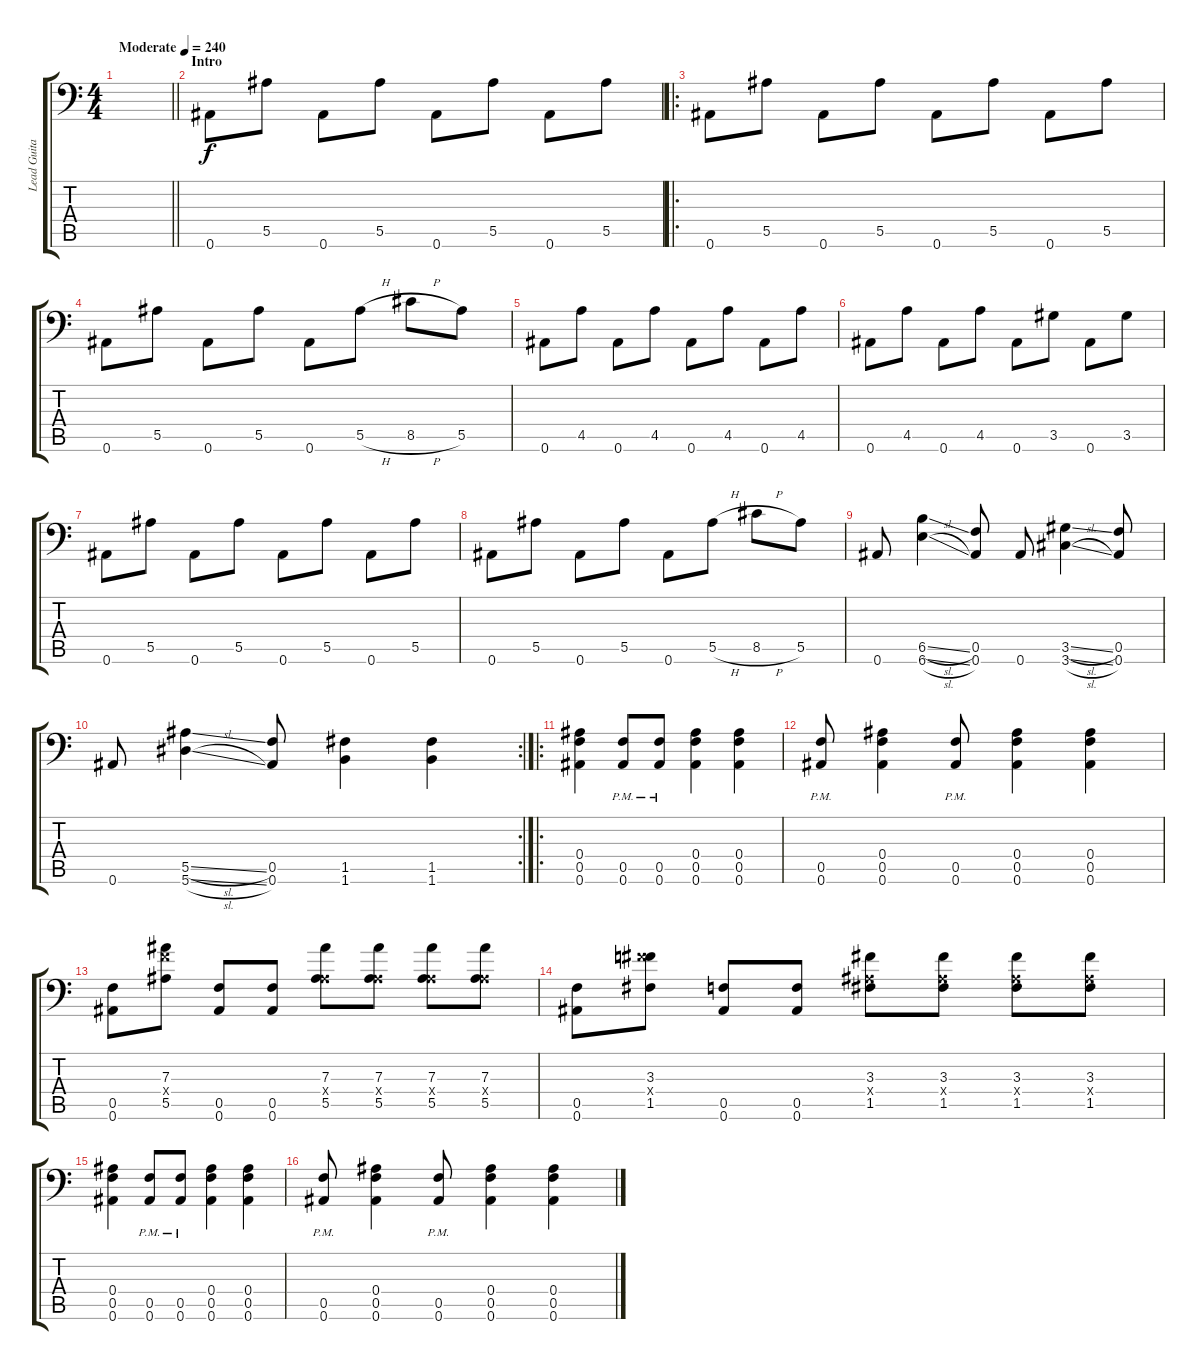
\track ("Lead Guitar" "Lead Guita") {instrument distortionguitar}
\staff {score tabs}
\tuning (C4 G3 Eb3 Bb2 F2 Bb1) {hide}
\ts (4 4)
\tempo (240 "Moderate")
\clef f4
\barLineRight lightlight
\ks c
|
\section ("" "Intro")
0.6.8 5.5.8 0.6.8 5.5.8 0.6.8 5.5.8 0.6.8 5.5.8 |
\ro
0.6.8 5.5.8 0.6.8 5.5.8 0.6.8 5.5.8 0.6.8 5.5.8 |
0.6.8 5.5.8 0.6.8 5.5.8 0.6.8 5.5{h}.8 8.5{h}.8 5.5.8 |
0.6.8 4.5.8 0.6.8 4.5.8 0.6.8 4.5.8 0.6.8 4.5.8 |
0.6.8 4.5.8 0.6.8 4.5.8 0.6.8 3.5.8 0.6.8 3.5.8 |
0.6.8 5.5.8 0.6.8 5.5.8 0.6.8 5.5.8 0.6.8 5.5.8 |
0.6.8 5.5.8 0.6.8 5.5.8 0.6.8 5.5{h}.8 8.5{h}.8 5.5.8 |
0.6.8 (6.5{sl} 6.6{sl}).4 (0.5 0.6).8 0.6.8 (3.5{sl} 3.6{sl}).4 (0.5 0.6).8 |
\rc 2
0.6.8 (5.5{sl} 5.6{sl}).4 (0.5 0.6).8 (1.5 1.6).4 (1.5 1.6).4 |
\ro
(0.4 0.5 0.6).4 (0.5{pm} 0.6{pm}).8 (0.5{pm} 0.6{pm}).8 (0.4 0.5 0.6).4 (0.4 0.5 0.6).4 |
(0.5{pm} 0.6{pm}).8 (0.4 0.5 0.6).4 (0.5{pm} 0.6{pm}).8 (0.4 0.5 0.6).4 (0.4 0.5 0.6).4 |
(0.5 0.6).8 (7.3 7.4{x} 5.5).8 (0.5 0.6).8 (0.5 0.6).8 (7.3 0.4{x} 5.5).8 (7.3 0.4{x} 5.5).8 (7.3 0.4{x} 5.5).8 (7.3 0.4{x} 5.5).8 |
(0.5 0.6).8 (3.3 7.4{x} 1.5).8 (0.5 0.6).8 (0.5 0.6).8 (3.3 0.4{x} 1.5).8 (3.3 0.4{x} 1.5).8 (3.3 0.4{x} 1.5).8 (3.3 0.4{x} 1.5).8 |
(0.4 0.5 0.6).4 (0.5{pm} 0.6{pm}).8 (0.5{pm} 0.6{pm}).8 (0.4 0.5 0.6).4 (0.4 0.5 0.6).4 |
(0.5{pm} 0.6{pm}).8 (0.4 0.5 0.6).4 (0.5{pm} 0.6{pm}).8 (0.4 0.5 0.6).4 (0.4 0.5 0.6).4
